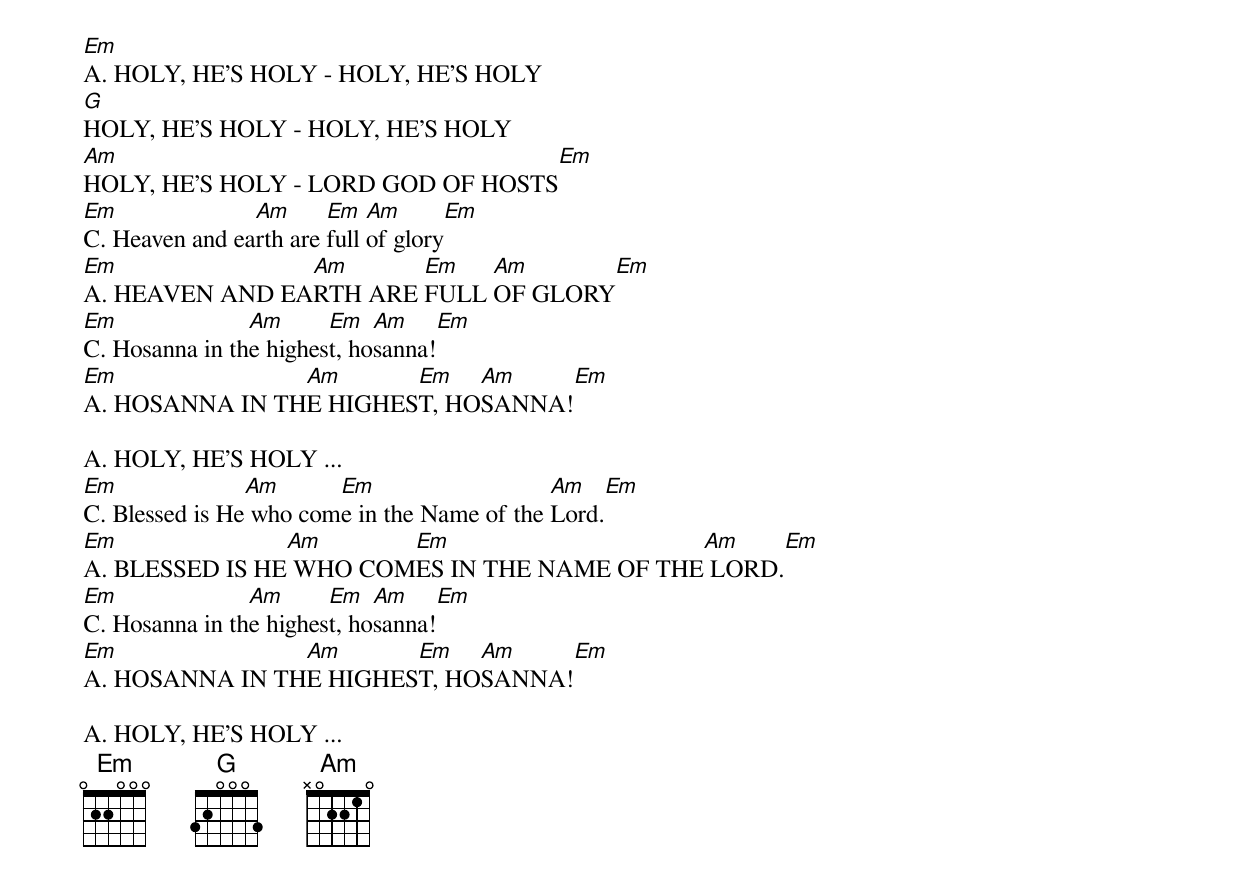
Em
A. HOLY, HE'S HOLY - HOLY, HE'S HOLY
G
HOLY, HE'S HOLY - HOLY, HE'S HOLY
Am                                              Em
HOLY, HE'S HOLY - LORD GOD OF HOSTS
Em              Am      Em   Am             Em
C. Heaven and earth are full of glory
Em              Am      Em   Am             Em
A. HEAVEN AND EARTH ARE FULL OF GLORY
Em              Am      Em   Am             Em
C. Hosanna in the highest, hosanna!
Em              Am      Em   Am             Em
A. HOSANNA IN THE HIGHEST, HOSANNA!

A. HOLY, HE'S HOLY ...
Em              Am      Em                   Am             Em
C. Blessed is He who come in the Name of the Lord.
Em              Am      Em                   Am             Em
A. BLESSED IS HE WHO COMES IN THE NAME OF THE LORD.
Em              Am      Em   Am             Em
C. Hosanna in the highest, hosanna!
Em              Am      Em   Am             Em
A. HOSANNA IN THE HIGHEST, HOSANNA!

A. HOLY, HE'S HOLY ...
